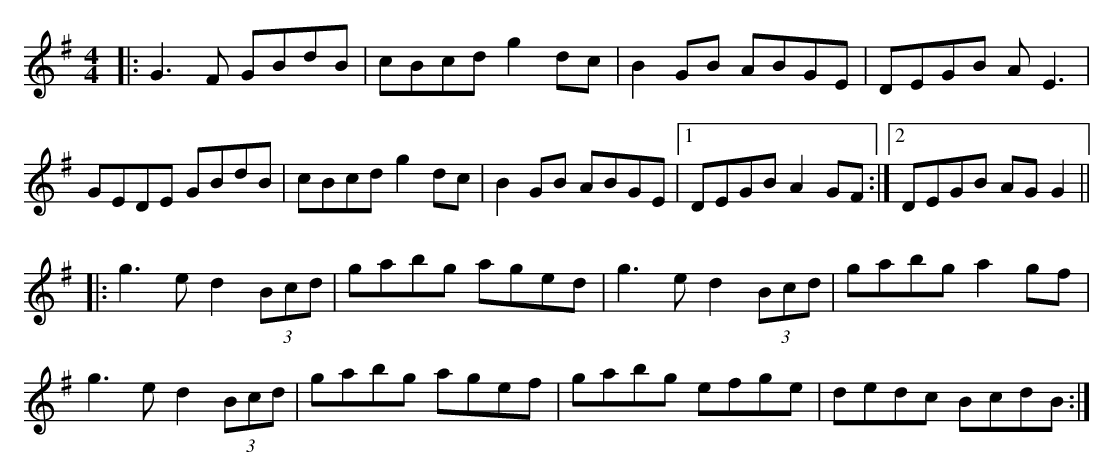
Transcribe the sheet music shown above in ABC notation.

X:1
M:4/4
K:G
|:G3F GBdB|cBcd g2 dc|B2 GB ABGE|DEGB AE3|
GEDE GBdB|cBcd g2 dc|B2 GB ABGE|1 DEGB A2 GF:|2 DEGB AG G2||
|:g3e d2 (3Bcd|gabg aged|g3e d2 (3Bcd|gabg a2 gf|
g3e d2 (3Bcd|gabg agef|gabg efge|dedc BcdB:|
